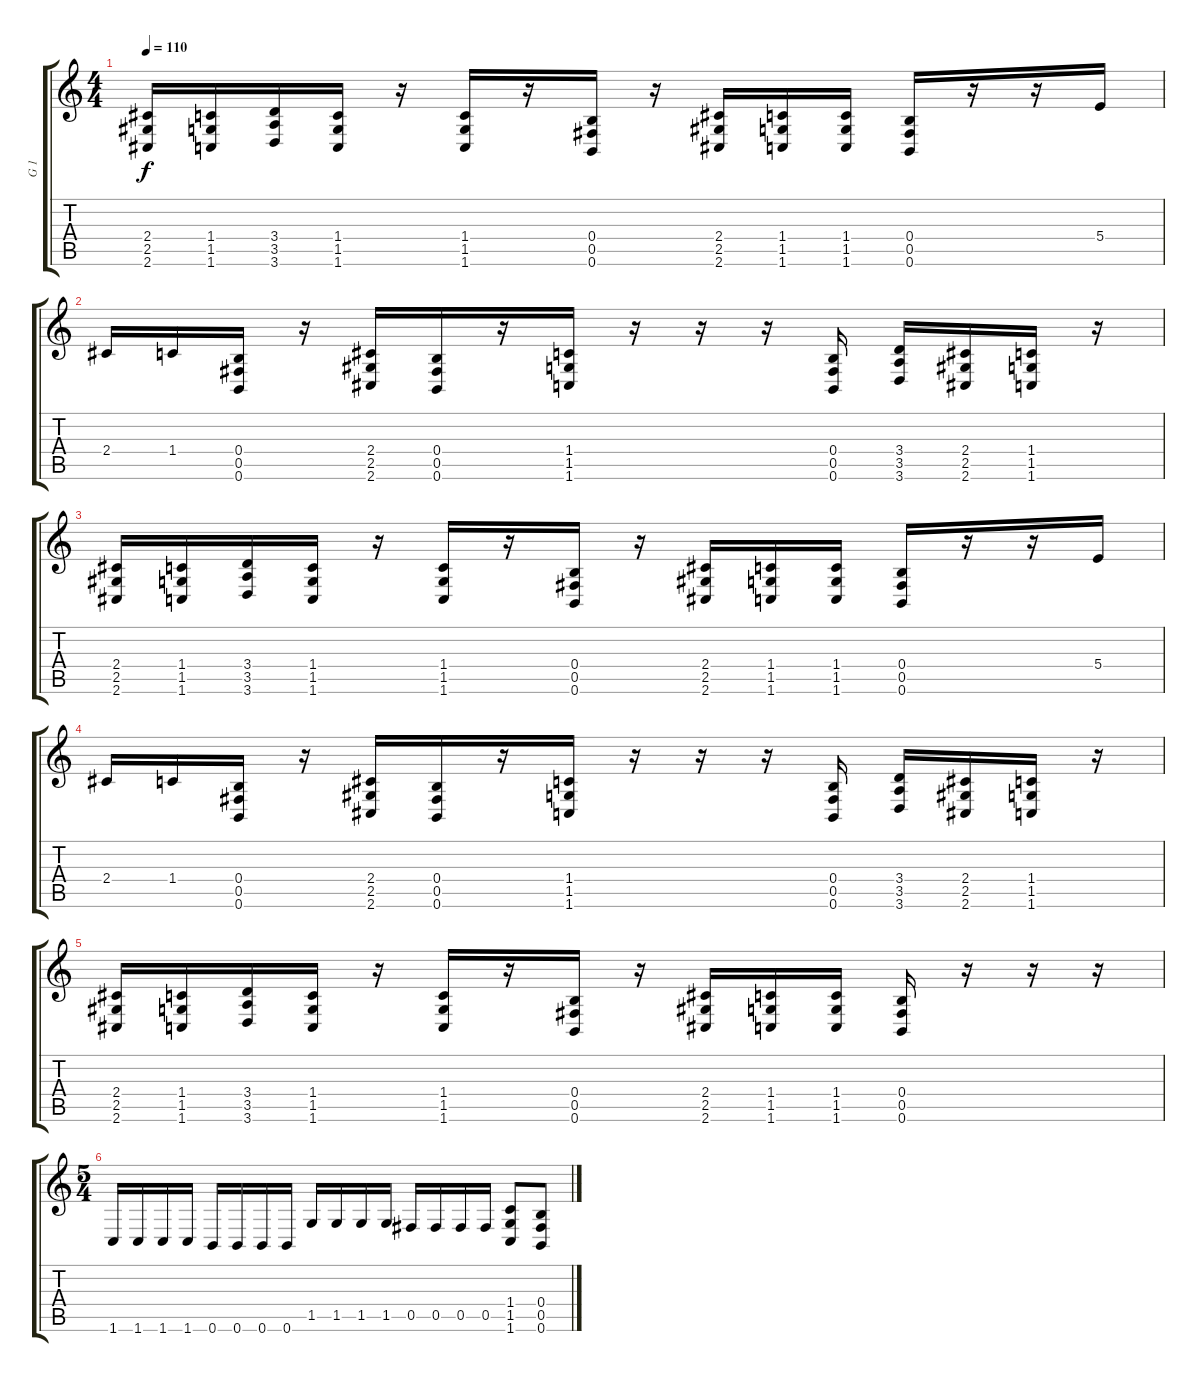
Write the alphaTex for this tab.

\track ("G 1" "G 1") {instrument distortionguitar}
\staff {score tabs}
\tuning (Db4 Ab3 E3 B2 Gb2 B1) {hide}
\ts (4 4)
\tempo 110
\clef g2
\ks c
(2.4 2.5 2.6).16{dy f} (1.4 1.5 1.6).16 (3.4 3.5 3.6).16 (1.4 1.5 1.6).16 r.16 (1.4 1.5 1.6).16 r.16 (0.4 0.5 0.6).16 r.16 (2.4 2.5 2.6).16 (1.4 1.5 1.6).16 (1.4 1.5 1.6).16 (0.4 0.5 0.6).16 r.16 r.16 5.4.16 |
2.4.16 1.4.16 (0.4 0.5 0.6).16 r.16 (2.4 2.5 2.6).16 (0.4 0.5 0.6).16 r.16 (1.4 1.5 1.6).16 r.16 r.16 r.16 (0.4 0.5 0.6).16 (3.4 3.5 3.6).16 (2.4 2.5 2.6).16 (1.4 1.5 1.6).16 r.16 |
(2.4 2.5 2.6).16 (1.4 1.5 1.6).16 (3.4 3.5 3.6).16 (1.4 1.5 1.6).16 r.16 (1.4 1.5 1.6).16 r.16 (0.4 0.5 0.6).16 r.16 (2.4 2.5 2.6).16 (1.4 1.5 1.6).16 (1.4 1.5 1.6).16 (0.4 0.5 0.6).16 r.16 r.16 5.4.16 |
2.4.16 1.4.16 (0.4 0.5 0.6).16 r.16 (2.4 2.5 2.6).16 (0.4 0.5 0.6).16 r.16 (1.4 1.5 1.6).16 r.16 r.16 r.16 (0.4 0.5 0.6).16 (3.4 3.5 3.6).16 (2.4 2.5 2.6).16 (1.4 1.5 1.6).16 r.16 |
(2.4 2.5 2.6).16 (1.4 1.5 1.6).16 (3.4 3.5 3.6).16 (1.4 1.5 1.6).16 r.16 (1.4 1.5 1.6).16 r.16 (0.4 0.5 0.6).16 r.16 (2.4 2.5 2.6).16 (1.4 1.5 1.6).16 (1.4 1.5 1.6).16 (0.4 0.5 0.6).16 r.16 r.16 r.16 |
\ts (5 4)
1.6.16 1.6.16 1.6.16 1.6.16 0.6.16 0.6.16 0.6.16 0.6.16 1.5.16 1.5.16 1.5.16 1.5.16 0.5.16 0.5.16 0.5.16 0.5.16 (1.4 1.5 1.6).8 (0.4 0.5 0.6).8
